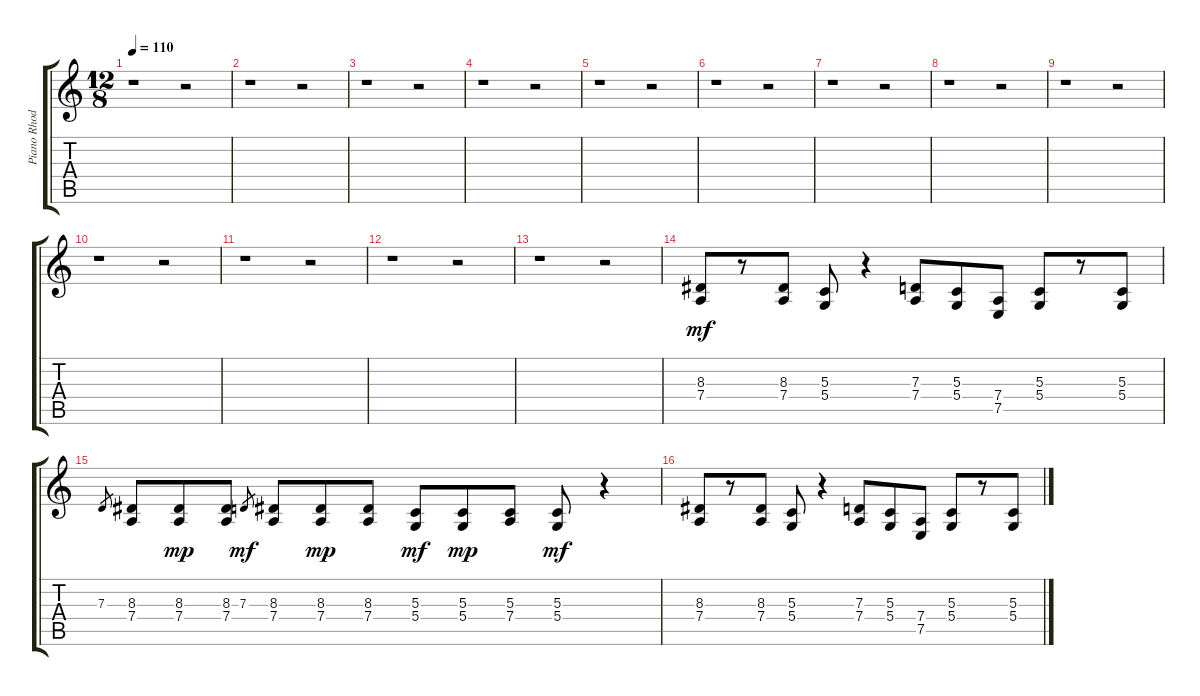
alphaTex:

\track ("Piano Rhodes" "Piano Rhod") {instrument electricpiano1}
\staff {score tabs}
\tuning (E4 B3 G3 D3 A2 E2) {hide}
\ts (12 8)
\tempo 110
\clef g2
\ks c
r.1{dy f} r.2 |
r.1 r.2 |
r.1 r.2 |
r.1 r.2 |
r.1 r.2 |
r.1 r.2 |
r.1 r.2 |
r.1 r.2 |
r.1 r.2 |
r.1 r.2 |
r.1 r.2 |
r.1 r.2 |
r.1 r.2 |
(8.3 7.4).8{dy mf volume 9 instrument electricpiano1} r.8 (8.3 7.4).8 (5.3 5.4).8 r.4 (7.3 7.4).8 (5.3 5.4).8 (7.4 7.5).8 (5.3 5.4).8 r.8 (5.3 5.4).8 |
7.3.8{gr} (8.3 7.4).8 (8.3 7.4).8{dy mp} (8.3 7.4).8 7.3.8{gr dy mf} (8.3 7.4).8 (8.3 7.4).8{dy mp} (8.3 7.4).8 (5.3 5.4).8{dy mf} (5.3 5.4).8{dy mp} (5.3 7.4).8 (5.3 5.4).8{dy mf} r.4 |
(8.3 7.4).8{volume 9 instrument electricpiano1} r.8 (8.3 7.4).8 (5.3 5.4).8 r.4 (7.3 7.4).8 (5.3 5.4).8 (7.4 7.5).8 (5.3 5.4).8 r.8 (5.3 5.4).8
